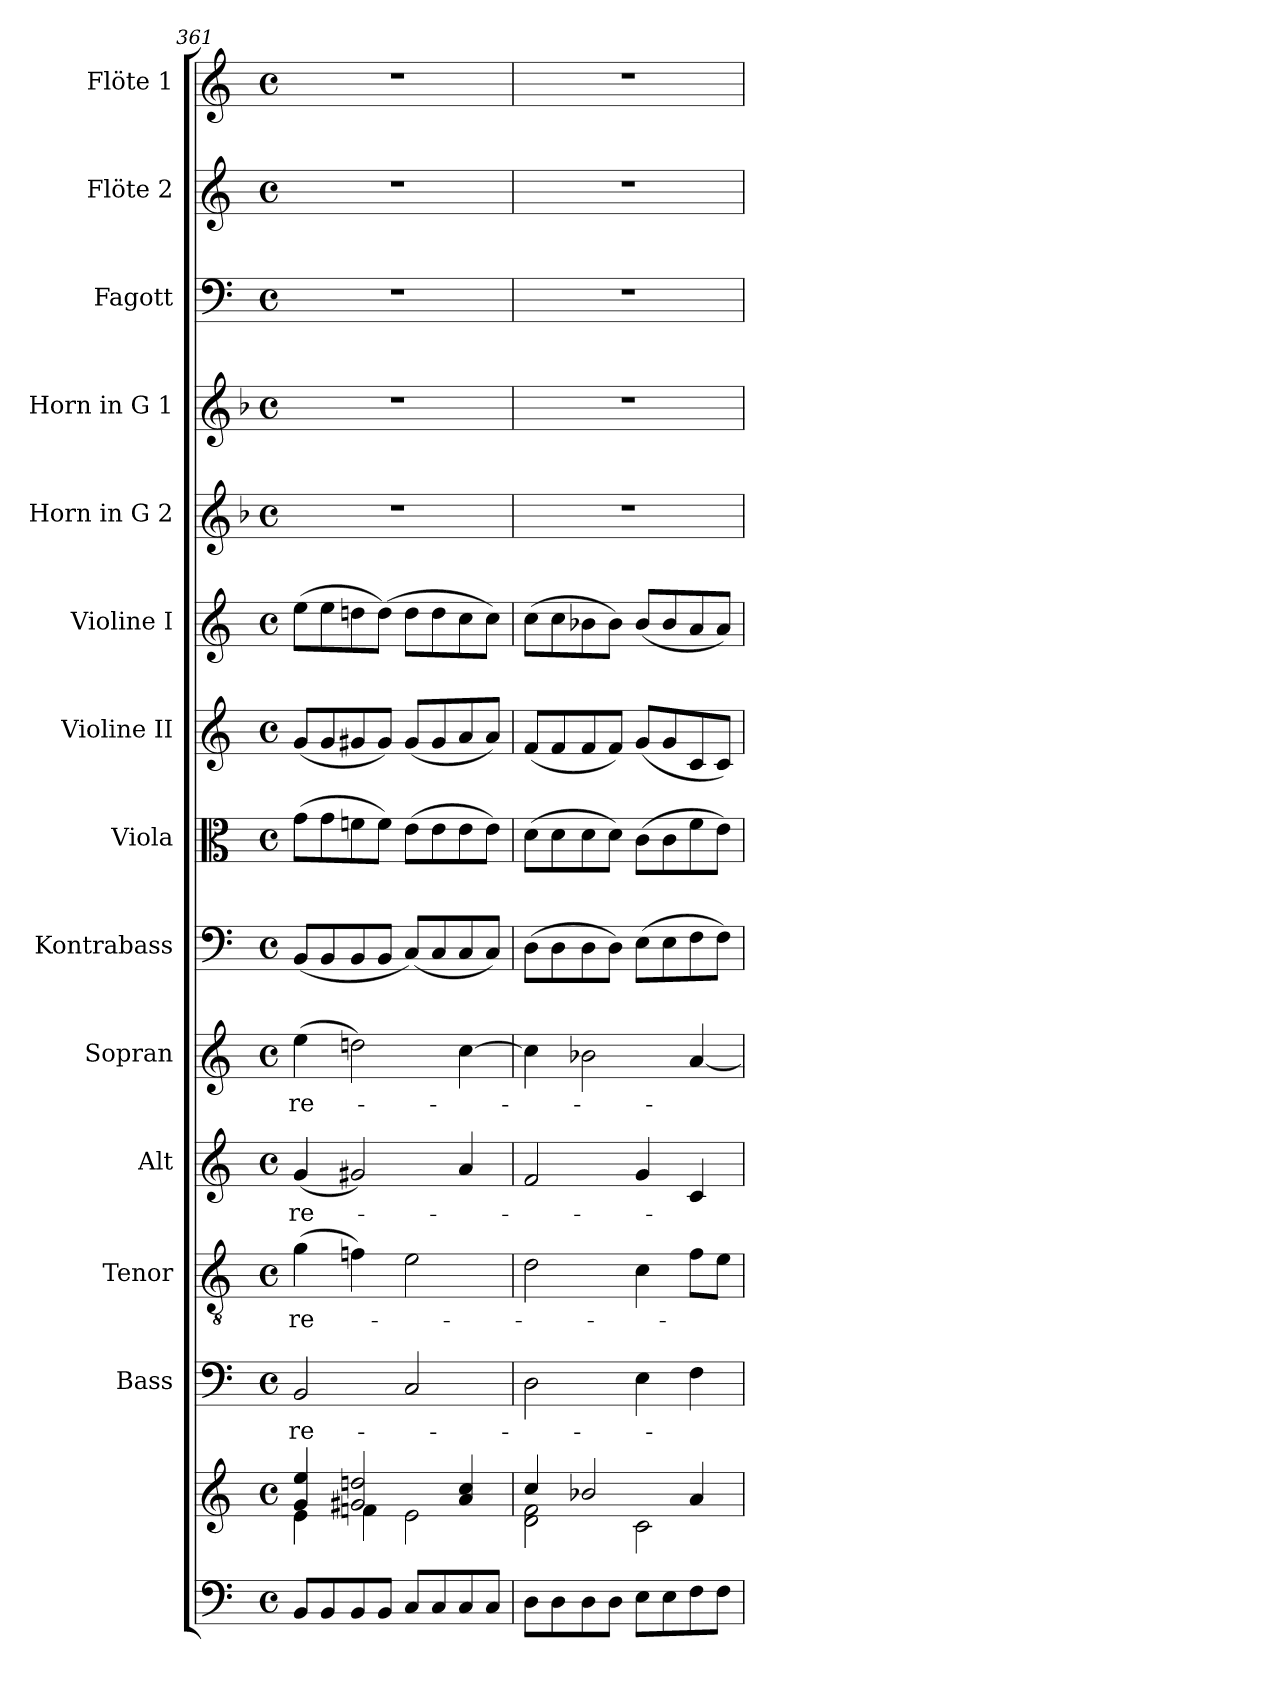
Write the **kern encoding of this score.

**kern	**kern	**kern	**text	**kern	**text	**kern	**text	**kern	**text	**kern	**kern	**kern	**kern	**kern	**kern	**kern	**kern	**kern
*part14	*part14	*part13	*part13	*part12	*part12	*part11	*part11	*part10	*part10	*part9	*part8	*part7	*part6	*part5	*part4	*part3	*part2	*part1
*staff15	*staff14	*staff13	*staff13	*staff12	*staff12	*staff11	*staff11	*staff10	*staff10	*staff9	*staff8	*staff7	*staff6	*staff5	*staff4	*staff3	*staff2	*staff1
*	*	*I"Bass	*	*I"Tenor	*	*I"Alt	*	*I"Sopran	*	*I"Kontrabass	*I"Viola	*I"Violine II	*I"Violine I	*I"Horn in G 2	*I"Horn in G 1	*I"Fagott	*I"Flöte 2	*I"Flöte 1
*	*	*I'B.	*	*I'T.	*	*I'A.	*	*I'S.	*	*I'Kb.	*I'Vla.	*I'Vl. II	*I'Vl. I	*	*	*I'Fg.	*I'Fl. 2	*I'Fl. 1
*clefF4	*clefG2	*clefF4	*	*clefGv2	*	*clefG2	*	*clefG2	*	*clefF4	*clefC3	*clefG2	*clefG2	*clefG2	*clefG2	*clefF4	*clefG2	*clefG2
*	*	*	*	*	*	*	*	*	*	*ITrd7c12	*	*	*	*ITrd3c5	*ITrd3c5	*	*	*
*k[]	*k[]	*k[]	*	*k[]	*	*k[]	*	*k[]	*	*k[]	*k[]	*k[]	*k[]	*k[]	*k[]	*k[]	*k[]	*k[]
*C:	*C:	*C:	*	*C:	*	*C:	*	*C:	*	*C:	*C:	*C:	*C:	*C:	*C:	*C:	*C:	*C:
*M4/4	*M4/4	*M4/4	*	*M4/4	*	*M4/4	*	*M4/4	*	*M4/4	*M4/4	*M4/4	*M4/4	*M4/4	*M4/4	*M4/4	*M4/4	*M4/4
*met(c)	*met(c)	*met(c)	*	*met(c)	*	*met(c)	*	*met(c)	*	*met(c)	*met(c)	*met(c)	*met(c)	*met(c)	*met(c)	*met(c)	*met(c)	*met(c)
=361	=361	=361	=361	=361	=361	=361	=361	=361	=361	=361	=361	=361	=361	=361	=361	=361	=361	=361
*	*^	*	*	*	*	*	*	*	*	*	*	*	*	*	*	*	*	*
!	!	!	!	!LO:LY:b	!	!LO:LY:b	!	!LO:LY:b	!	!LO:LY:b	!	!	!	!	!	!	!	!	!
8BB/L	4g/ 4ee/	4e\	2BB/	-re-	(>4g\	-re-	(<4g/	-re-	(>4ee\	-re-	(<8BBB/L	(>8g\L	(<8g/L	(>8ee\L	1r	1r	1r	1r	1r
8BB/	.	.	.	.	.	.	.	.	.	.	8BBB/	8g\	8g/	8ee\	.	.	.	.	.
8BB/	2g#X/ 2ddn/	4fn\	.	.	4fn\)	.	2g#X/)	.	2ddn\)	.	8BBB/	8fn\	8g#X/	8ddn\	.	.	.	.	.
8BB/J	.	.	.	.	.	.	.	.	.	.	8BBB/J	8f\J)	8g#/J)	(>8dd\J)	.	.	.	.	.
8C/L	.	2e\	2C/	.	2e\	.	.	.	.	.	(<8CC/L)	(>8e\L	(<8g#/L	8dd\L	.	.	.	.	.
8C/	.	.	.	.	.	.	.	.	.	.	8CC/	8e\	8g#/	8dd\	.	.	.	.	.
8C/	4a/ 4cc/	.	.	.	.	.	4a/	.	[4cc\	.	8CC/	8e\	8a/	8cc\	.	.	.	.	.
8C/J	.	.	.	.	.	.	.	.	.	.	8CC/J)	8e\J)	8a/J)	8cc\J)	.	.	.	.	.
=362	=362	=362	=362	=362	=362	=362	=362	=362	=362	=362	=362	=362	=362	=362	=362	=362	=362	=362	=362
8D\L	4cc/	2d\ 2f\	2D\	.	2d\	.	2f/	.	4cc\]	.	(>8DD\L	(>8d\L	(<8f/L	(>8cc\L	1r	1r	1r	1r	1r
8D\	.	.	.	.	.	.	.	.	.	.	8DD\	8d\	8f/	8cc\	.	.	.	.	.
8D\	2b-X/	.	.	.	.	.	.	.	2b-X\	.	8DD\	8d\	8f/	8b-X\	.	.	.	.	.
8D\J	.	.	.	.	.	.	.	.	.	.	8DD\J)	8d\J)	8f/J)	8b-\J)	.	.	.	.	.
8E\L	.	2c\	4E\	.	4c\	.	4g/	.	.	.	(>8EE\L	(>8c\L	(<8g/L	(<8b-/L	.	.	.	.	.
8E\	.	.	.	.	.	.	.	.	.	.	8EE\	8c\	8g/	8b-/	.	.	.	.	.
8F\	4a/	.	4F\	.	8f\L	.	4c/	.	[4a/	.	8FF\	8f\	8c/	8a/	.	.	.	.	.
8F\J	.	.	.	.	8e\J	.	.	.	.	.	8FF\J)	8e\J)	8c/J)	8a/J)	.	.	.	.	.
*	*v	*v	*	*	*	*	*	*	*	*	*	*	*	*	*	*	*	*	*
=	=	=	=	=	=	=	=	=	=	=	=	=	=	=	=	=	=	=
*-	*-	*-	*-	*-	*-	*-	*-	*-	*-	*-	*-	*-	*-	*-	*-	*-	*-	*-
